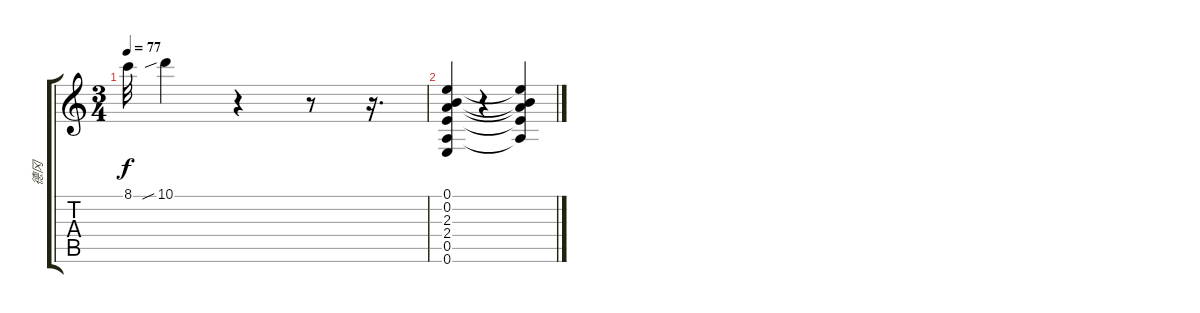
\track ("德冈" "德冈") {instrument acousticguitarsteel}
\staff {score tabs}
\tuning (E4 B3 G3 D3 A2 E2) {hide}
\ts (3 4)
\tempo 77
\clef g2
\ks c
8.1{t}.32{dy f} 10.1{sib}.4 r.4 r.8 r.16{d} |
(0.1 0.2 2.3 2.4 0.5 0.6).4 r.4 (0.1{t} 0.2{t} 2.3{t} 2.4{t} 0.5{t}).4
